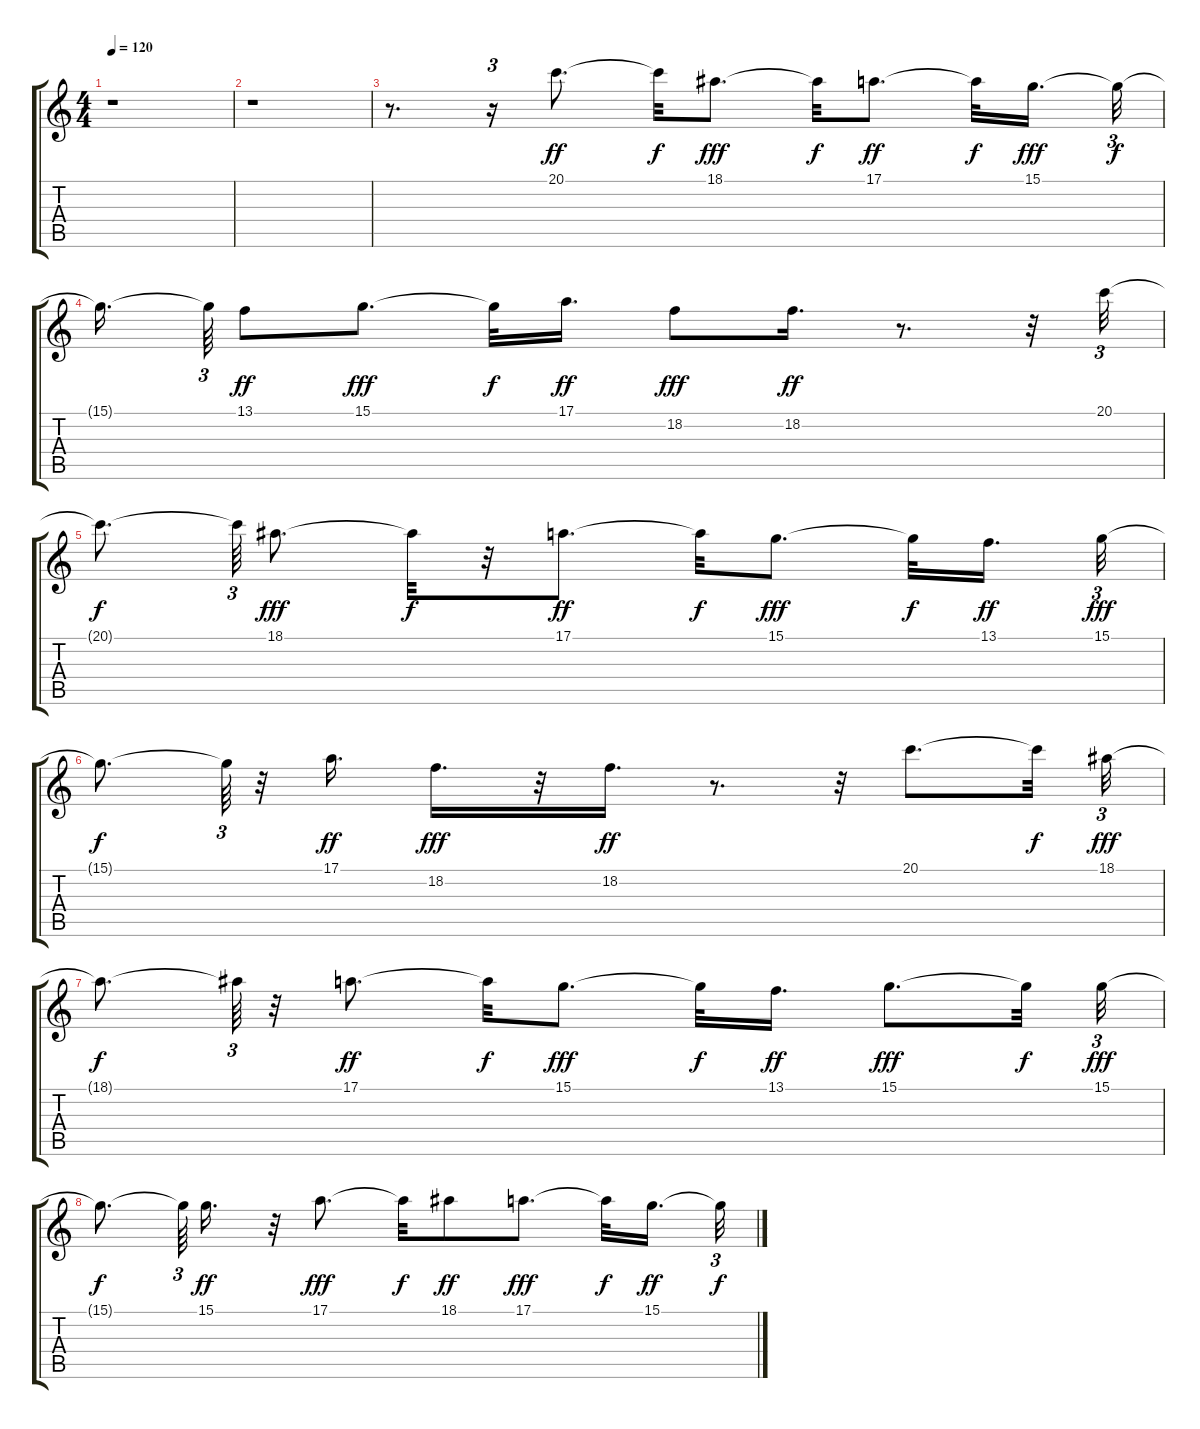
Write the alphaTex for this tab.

\track "" {instrument lead2sawtooth}
\staff {score tabs}
\tuning (E4 B3 G3 D3 A2 E2) {hide}
\ts (4 4)
\tempo 120
\clef g2
\ks c
r.1{dy f} |
r.1 |
r.8{d} r.16{tu (3 2)} 20.1.8{d dy ff} 20.1{t}.32{dy f} 18.1.8{d dy fff} 18.1{t}.32{dy f} 17.1.8{d dy ff} 17.1{t}.32{dy f} 15.1.16{d dy fff} 15.1{t}.32{tu (3 2) dy f} |
15.1{t}.16{d} 15.1{t}.64{tu (3 2)} 13.1.8{dy ff} 15.1.8{d dy fff} 15.1{t}.32{dy f} 17.1.16{d dy ff} 18.2.8{dy fff} 18.2.16{d dy ff} r.8{d} r.32 20.1.32{tu (3 2)} |
20.1{t}.8{d dy f} 20.1{t}.64{tu (3 2)} 18.1.8{d dy fff} 18.1{t}.32{dy f} r.32 17.1.8{d dy ff} 17.1{t}.32{dy f} 15.1.8{d dy fff} 15.1{t}.32{dy f} 13.1.16{d dy ff} 15.1.32{tu (3 2) dy fff} |
15.1{t}.8{d dy f} 15.1{t}.64{tu (3 2)} r.32 17.1.16{d dy ff} 18.2.16{d dy fff} r.32 18.2.16{d dy ff} r.8{d} r.32 20.1.8{d} 20.1{t}.32{dy f} 18.1.32{tu (3 2) dy fff} |
18.1{t}.8{d dy f} 18.1{t}.64{tu (3 2)} r.32 17.1.8{d dy ff} 17.1{t}.32{dy f} 15.1.8{d dy fff} 15.1{t}.32{dy f} 13.1.16{d dy ff} 15.1.8{d dy fff} 15.1{t}.32{dy f} 15.1.32{tu (3 2) dy fff} |
15.1{t}.8{d dy f} 15.1{t}.64{tu (3 2)} 15.1.16{d dy ff} r.32 17.1.8{d dy fff} 17.1{t}.32{dy f} 18.1.8{dy ff} 17.1.8{d dy fff} 17.1{t}.32{dy f} 15.1.16{d dy ff} 15.1{t}.32{tu (3 2) dy f}
